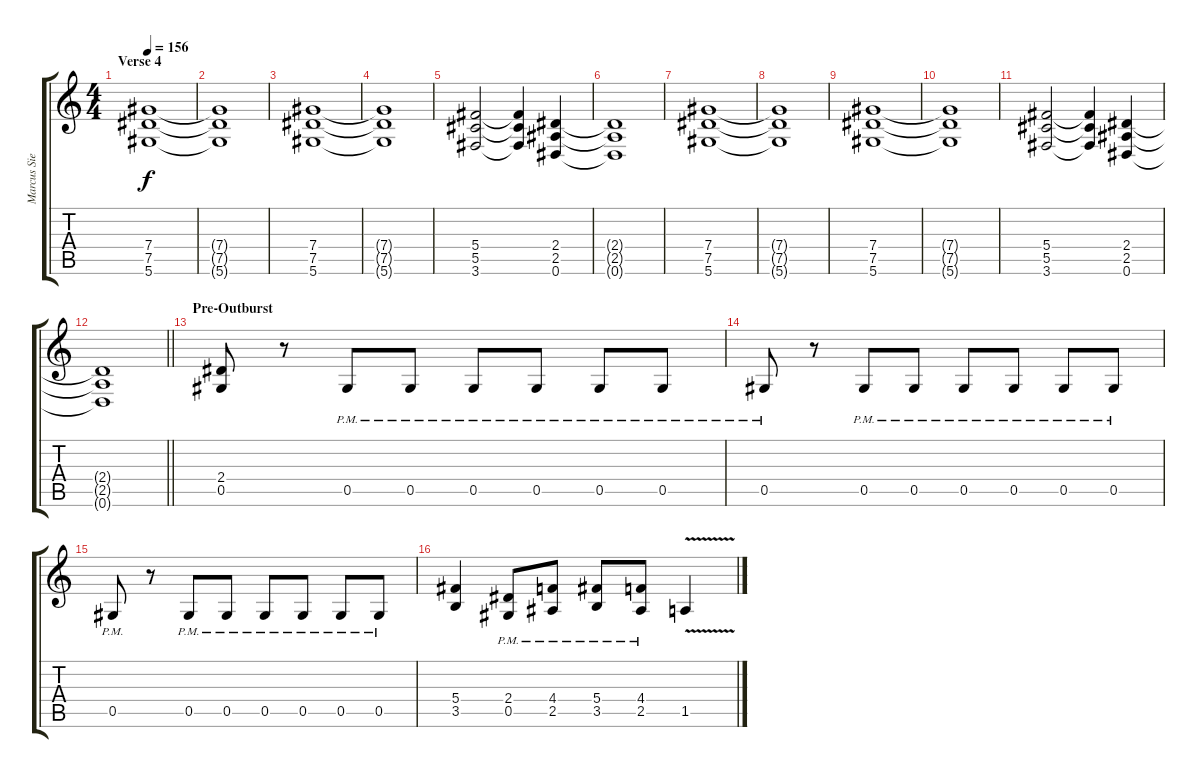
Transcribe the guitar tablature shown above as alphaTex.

\track ("Marcus Siepen" "Marcus Sie") {instrument distortionguitar}
\staff {score tabs}
\tuning (Eb4 Bb3 Gb3 Db3 Ab2 Eb2) {hide}
\ts (4 4)
\section ("" "Verse 4")
\tempo 156
\clef g2
\ks c
(7.4 7.5 5.6).1{dy f volume 14} |
(7.4{t} 7.5{t} 5.6{t}).1 |
(7.4 7.5 5.6).1 |
(7.4{t} 7.5{t} 5.6{t}).1 |
(5.4 5.5 3.6).2 (5.4{t} 5.5{t} 3.6{t}).4 (2.4 2.5 0.6).4 |
(2.4{t} 2.5{t} 0.6{t}).1 |
(7.4 7.5 5.6).1 |
(7.4{t} 7.5{t} 5.6{t}).1 |
(7.4 7.5 5.6).1 |
(7.4{t} 7.5{t} 5.6{t}).1 |
(5.4 5.5 3.6).2 (5.4{t} 5.5{t} 3.6{t}).4 (2.4 2.5 0.6).4 |
\barLineRight lightlight
(2.4{t} 2.5{t} 0.6{t}).1 |
\section ("" "Pre-Outburst")
(2.4 0.5).8 r.8 0.5{pm}.8 0.5{pm}.8 0.5{pm}.8 0.5{pm}.8 0.5{pm}.8 0.5{pm}.8 |
0.5{pm}.8 r.8 0.5{pm}.8 0.5{pm}.8 0.5{pm}.8 0.5{pm}.8 0.5{pm}.8 0.5{pm}.8 |
0.5{pm}.8 r.8 0.5{pm}.8 0.5{pm}.8 0.5{pm}.8 0.5{pm}.8 0.5{pm}.8 0.5{pm}.8 |
(5.4 3.5).4 (2.4{pm} 0.5{pm}).8 (4.4{pm} 2.5{pm}).8 (5.4{pm} 3.5{pm}).8 (4.4{pm} 2.5{pm}).8 1.5{v}.4
